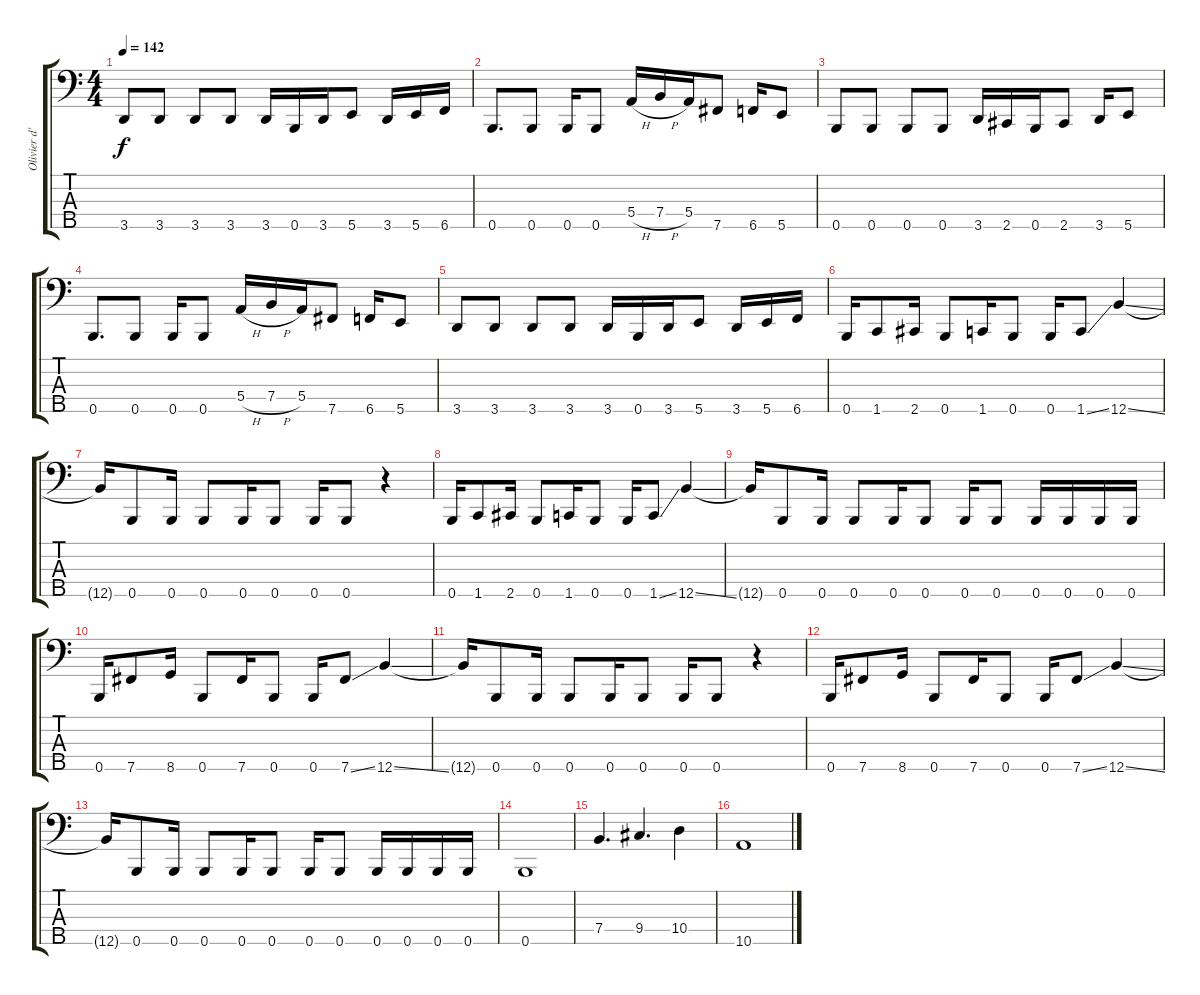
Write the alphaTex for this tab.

\track ("Olivier d'Aries (Bass)" "Olivier d'") {instrument electricbassfinger}
\staff {score tabs}
\tuning (G2 D2 A1 E1 B0) {hide}
\ts (4 4)
\tempo 142
\clef f4
\ks c
3.5.8{dy f} 3.5.8 3.5.8 3.5.8 3.5.16 0.5.16 3.5.16 5.5.8 3.5.16 5.5.16 6.5.16 |
0.5.8{d} 0.5.8 0.5.16 0.5.8 5.4{h}.16 7.4{h}.16 5.4.16 7.5.8 6.5.16 5.5.8 |
0.5.8 0.5.8 0.5.8 0.5.8 3.5.16 2.5.16 0.5.16 2.5.8 3.5.16 5.5.8 |
0.5.8{d} 0.5.8 0.5.16 0.5.8 5.4{h}.16 7.4{h}.16 5.4.16 7.5.8 6.5.16 5.5.8 |
3.5.8 3.5.8 3.5.8 3.5.8 3.5.16 0.5.16 3.5.16 5.5.8 3.5.16 5.5.16 6.5.16 |
0.5.16 1.5.8 2.5.16 0.5.8 1.5.16 0.5.8 0.5.16 1.5{ss}.8 12.5{ss}.4 |
12.5{t}.16 0.5.8 0.5.16 0.5.8 0.5.16 0.5.8 0.5.16 0.5.8 r.4 |
0.5.16 1.5.8 2.5.16 0.5.8 1.5.16 0.5.8 0.5.16 1.5{ss}.8 12.5{ss}.4 |
12.5{t}.16 0.5.8 0.5.16 0.5.8 0.5.16 0.5.8 0.5.16 0.5.8 0.5.16 0.5.16 0.5.16 0.5.16 |
0.5.16 7.5.8 8.5.16 0.5.8 7.5.16 0.5.8 0.5.16 7.5{ss}.8 12.5{ss}.4 |
12.5{t}.16 0.5.8 0.5.16 0.5.8 0.5.16 0.5.8 0.5.16 0.5.8 r.4 |
0.5.16 7.5.8 8.5.16 0.5.8 7.5.16 0.5.8 0.5.16 7.5{ss}.8 12.5{ss}.4 |
12.5{t}.16 0.5.8 0.5.16 0.5.8 0.5.16 0.5.8 0.5.16 0.5.8 0.5.16 0.5.16 0.5.16 0.5.16 |
0.5.1 |
7.4.4{d} 9.4.4{d} 10.4.4 |
10.5.1
